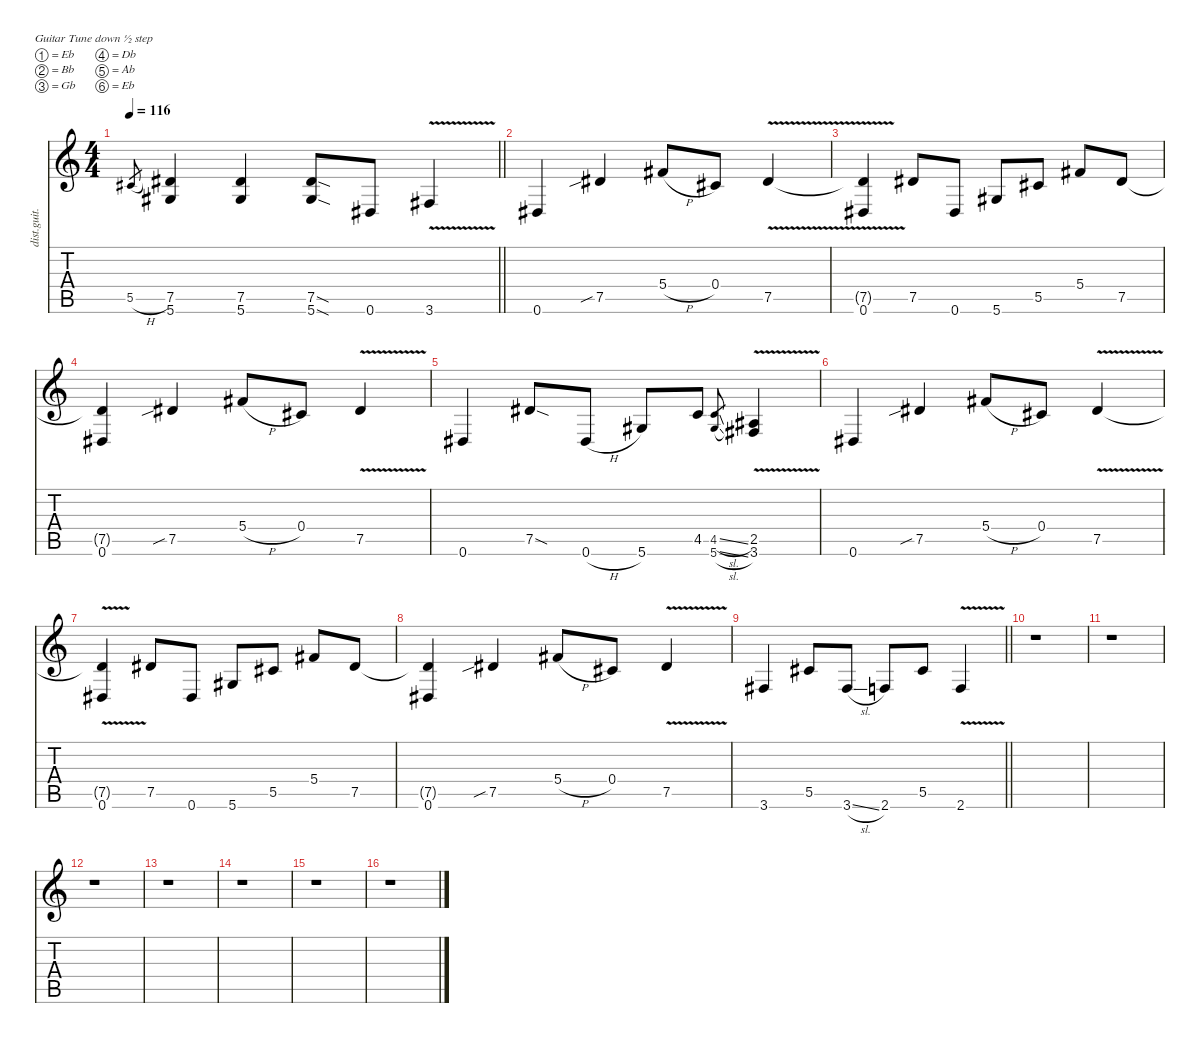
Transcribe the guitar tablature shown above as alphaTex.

\defaultSystemsLayout 4
\hideDynamics
\bracketExtendMode nobrackets
\otherSystemsTrackNameOrientation horizontal
\track ("Guit 2" "dist.guit.") {instrument distortionguitar}
\staff {score tabs}
\tuning (Eb4 Bb3 Gb3 Db3 Ab2 Eb2)
\ts (4 4)
\tempo 116
\clef g2
\barLineRight lightlight
\ks c
5.5{h acc #}.8{gr dy mf beam Up} (7.5{acc #} 5.6{acc #}).4{dy f beam Up} (7.5{acc #} 5.6{acc #}).4{beam Up} (7.5{sod acc #} 5.6{sod acc #}).8{beam Up} 0.6{acc #}.8{beam Up} 3.6{v acc #}.4{beam Up} |
0.6{acc #}.4{beam Up} 7.5{sib acc #}.4{beam Up} 5.4{h acc #}.8{beam Up} 0.4{acc #}.8{beam Up} 7.5{v acc #}.4{beam Up} |
(7.5{v t acc #} 0.6{acc #}).4{beam Up} 7.5{acc #}.8{beam Up} 0.6{acc #}.8{beam Up} 5.6{acc #}.8{beam Up} 5.5{acc #}.8{beam Up} 5.4{acc #}.8{beam Up} 7.5{acc #}.8{beam Up} |
(7.5{t acc #} 0.6{acc #}).4{beam Up} 7.5{sib acc #}.4{beam Up} 5.4{h acc #}.8{beam Up} 0.4{acc #}.8{beam Up} 7.5{v acc #}.4{beam Up} |
0.6{acc #}.4{beam Up} 7.5{sod acc #}.8{beam Up} 0.6{h acc #}.8{beam Up} 5.6{acc #}.8{beam Up} 4.5.8{beam Up} (4.5{sl} 5.6{sl acc #}).8{gr dy mf beam Up} (2.5{v acc #} 3.6{v acc #}).4{dy f beam Up} |
0.6{acc #}.4{beam Up} 7.5{sib acc #}.4{beam Up} 5.4{h acc #}.8{beam Up} 0.4{acc #}.8{beam Up} 7.5{v acc #}.4{beam Up} |
(7.5{v t acc #} 0.6{acc #}).4{beam Up} 7.5{acc #}.8{beam Up} 0.6{acc #}.8{beam Up} 5.6{acc #}.8{beam Up} 5.5{acc #}.8{beam Up} 5.4{acc #}.8{beam Up} 7.5{acc #}.8{beam Up} |
(7.5{t acc #} 0.6{acc #}).4{beam Up} 7.5{sib acc #}.4{beam Up} 5.4{h acc #}.8{beam Up} 0.4{acc #}.8{beam Up} 7.5{v acc #}.4{beam Up} |
\barLineRight lightlight
3.6{acc #}.4{beam Up} 5.5{acc #}.8{beam Up} 3.6{sl acc #}.8{beam Up} 2.6.8{beam Up} 5.5{acc #}.8{beam Up} 2.6{v}.4{beam Up} |
r.1{beam Down} |
r.1{beam Down} |
r.1{beam Down} |
r.1{beam Down} |
r.1{beam Down} |
r.1{beam Down} |
r.1{beam Down}
